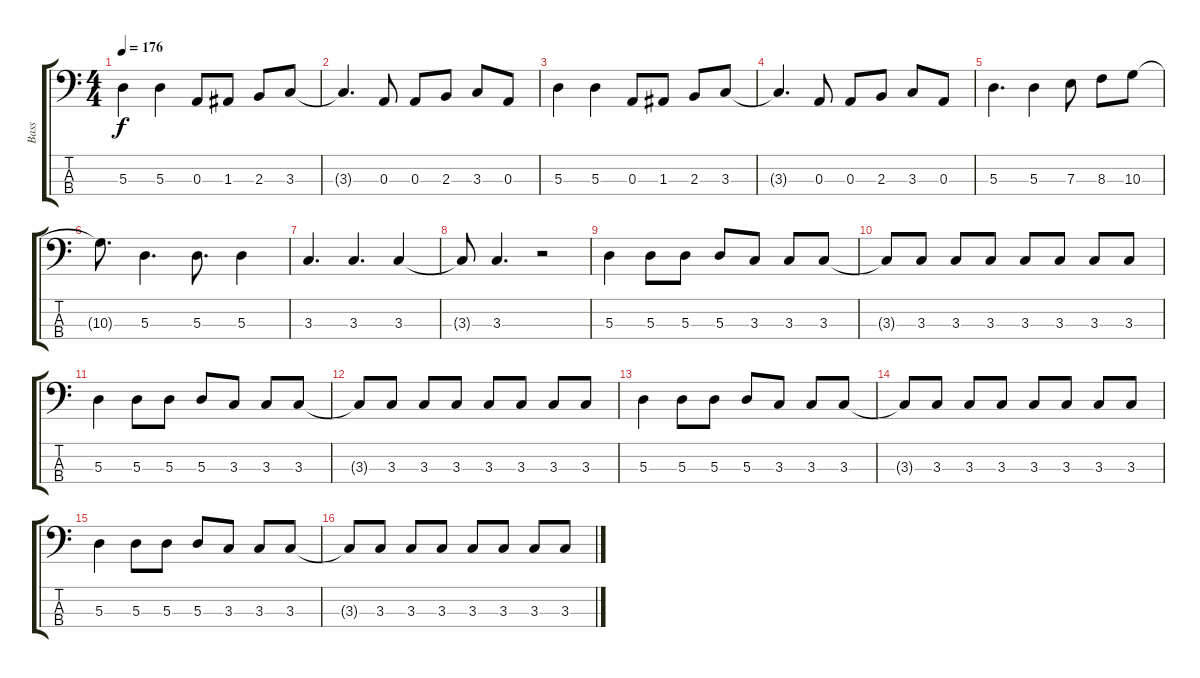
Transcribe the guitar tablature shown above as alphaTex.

\track ("Bass" "Bass") {instrument electricbasspick}
\staff {score tabs}
\tuning (G2 D2 A1 E1) {hide}
\ts (4 4)
\tempo 176
\clef f4
\ks c
5.3.4{dy f} 5.3.4 0.3.8 1.3.8 2.3.8 3.3.8 |
3.3{t}.4{d} 0.3.8 0.3.8 2.3.8 3.3.8 0.3.8 |
5.3.4 5.3.4 0.3.8 1.3.8 2.3.8 3.3.8 |
3.3{t}.4{d} 0.3.8 0.3.8 2.3.8 3.3.8 0.3.8 |
5.3.4{d} 5.3.4 7.3.8 8.3.8 10.3.8 |
10.3{t}.8{d} 5.3.4{d} 5.3.8{d} 5.3.4 |
3.3.4{d} 3.3.4{d} 3.3.4 |
3.3{t}.8 3.3.4{d} r.2 |
5.3.4 5.3.8 5.3.8 5.3.8 3.3.8 3.3.8 3.3.8 |
3.3{t}.8 3.3.8 3.3.8 3.3.8 3.3.8 3.3.8 3.3.8 3.3.8 |
5.3.4 5.3.8 5.3.8 5.3.8 3.3.8 3.3.8 3.3.8 |
3.3{t}.8 3.3.8 3.3.8 3.3.8 3.3.8 3.3.8 3.3.8 3.3.8 |
5.3.4 5.3.8 5.3.8 5.3.8 3.3.8 3.3.8 3.3.8 |
3.3{t}.8 3.3.8 3.3.8 3.3.8 3.3.8 3.3.8 3.3.8 3.3.8 |
5.3.4 5.3.8 5.3.8 5.3.8 3.3.8 3.3.8 3.3.8 |
3.3{t}.8 3.3.8 3.3.8 3.3.8 3.3.8 3.3.8 3.3.8 3.3.8
